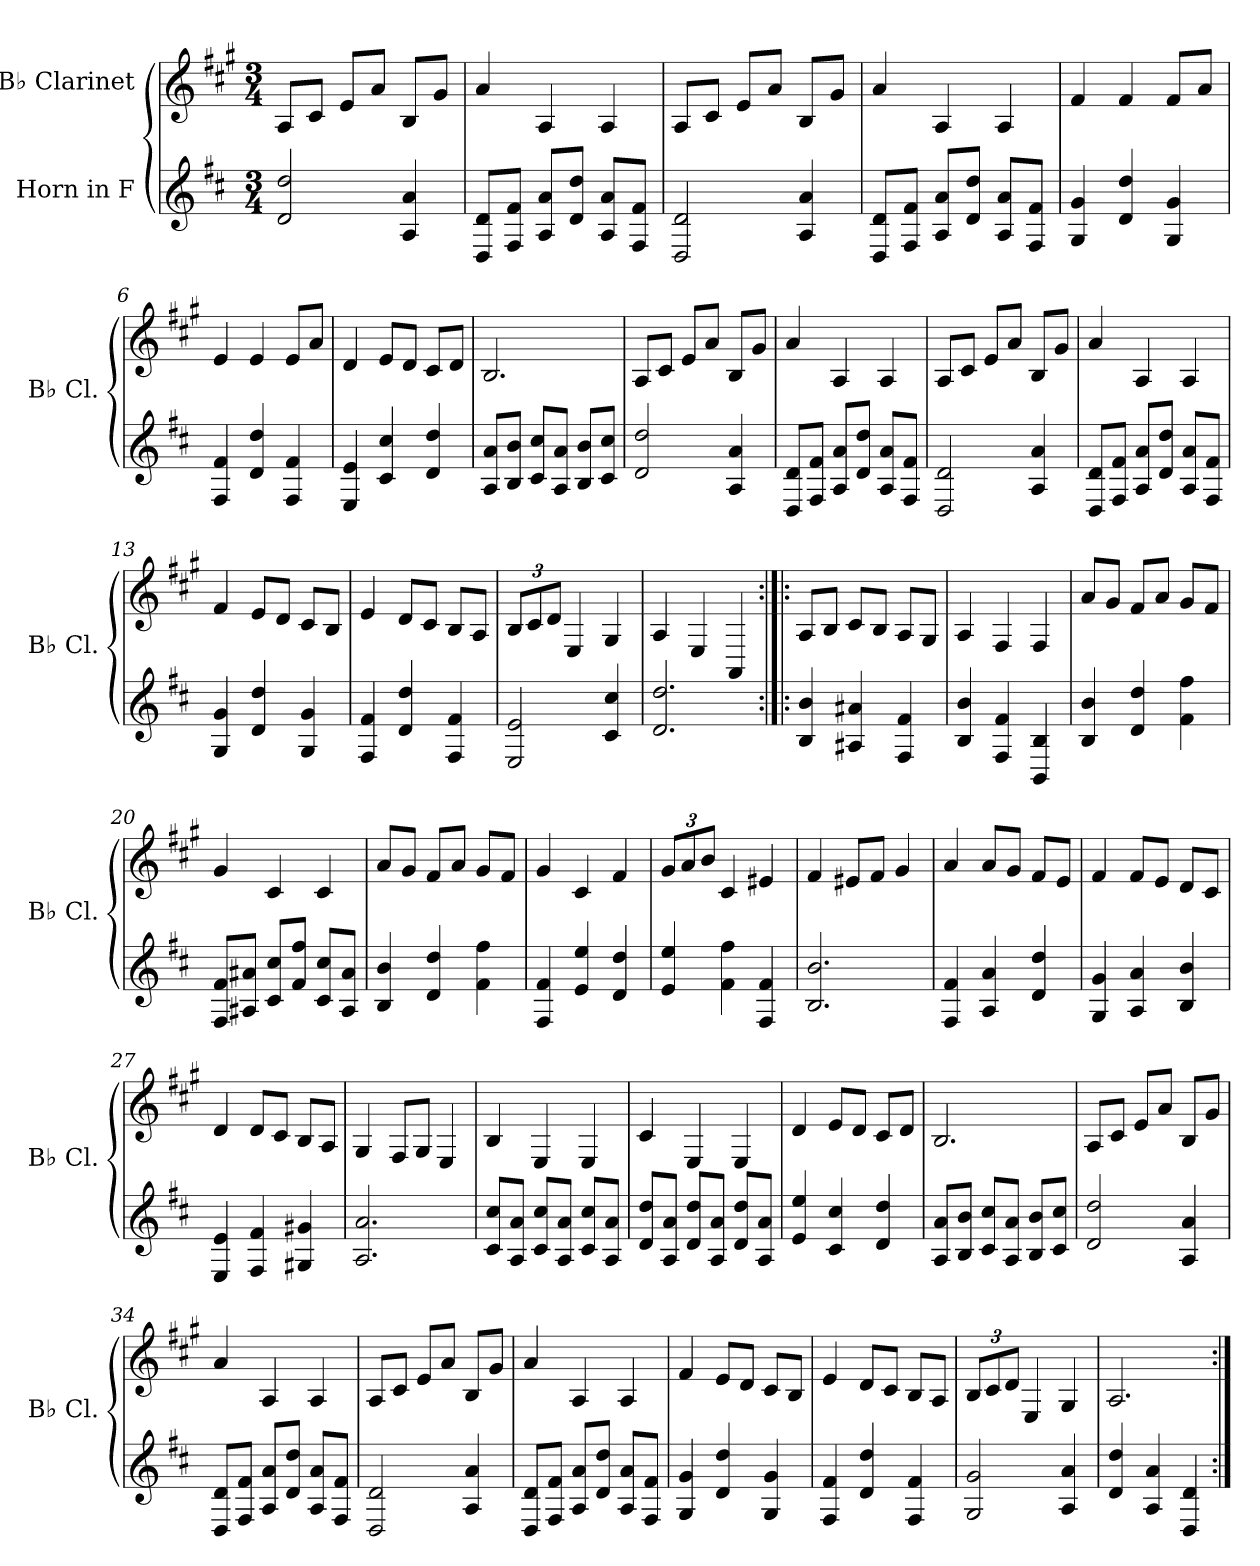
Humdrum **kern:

**kern	**kern
*part2	*part1
*staff2	*staff1
*I"Horn in F	*I"B♭ Clarinet
*	*I'B♭ Cl.
*clefG2	*clefG2
*ITrd4c7	*ITrd1c2
*k[f#]	*k[f#]
*M3/4	*M3/4
=1	=1
2G/ 2g/	8G/L
.	8B/J
.	8d/L
.	8g/J
4D/ 4d/	8A/L
.	8f#/J
=2	=2
8GG/ 8G/L	4g/
8BB/ 8B/J	.
8D/ 8d/L	4G/
8G/ 8g/J	.
8D/ 8d/L	4G/
8BB/ 8B/J	.
=3	=3
2GG/ 2G/	8G/L
.	8B/J
.	8d/L
.	8g/J
4D/ 4d/	8A/L
.	8f#/J
=4	=4
8GG/ 8G/L	4g/
8BB/ 8B/J	.
8D/ 8d/L	4G/
8G/ 8g/J	.
8D/ 8d/L	4G/
8BB/ 8B/J	.
=5	=5
4C/ 4c/	4e/
4G/ 4g/	4e/
4C/ 4c/	8e/L
.	8g/J
=6	=6
4BB/ 4B/	4d/
4G/ 4g/	4d/
4BB/ 4B/	8d/L
.	8g/J
=7	=7
4AA/ 4A/	4c/
4F#/ 4f#/	8d/L
.	8c/J
4G/ 4g/	8B/L
.	8c/J
!!LO:LB:g=z
=8	=8
8D/ 8d/L	2.A/
8E/ 8e/J	.
8F#/ 8f#/L	.
8D/ 8d/J	.
8E/ 8e/L	.
8F#/ 8f#/J	.
=9	=9
2G/ 2g/	8G/L
.	8B/J
.	8d/L
.	8g/J
4D/ 4d/	8A/L
.	8f#/J
=10	=10
8GG/ 8G/L	4g/
8BB/ 8B/J	.
8D/ 8d/L	4G/
8G/ 8g/J	.
8D/ 8d/L	4G/
8BB/ 8B/J	.
=11	=11
2GG/ 2G/	8G/L
.	8B/J
.	8d/L
.	8g/J
4D/ 4d/	8A/L
.	8f#/J
=12	=12
8GG/ 8G/L	4g/
8BB/ 8B/J	.
8D/ 8d/L	4G/
8G/ 8g/J	.
8D/ 8d/L	4G/
8BB/ 8B/J	.
=13	=13
4C/ 4c/	4e/
4G/ 4g/	8d/L
.	8c/J
4C/ 4c/	8B/L
.	8A/J
=14	=14
4BB/ 4B/	4d/
4G/ 4g/	8c/L
.	8B/J
4BB/ 4B/	8A/L
.	8G/J
!!LO:LB:g=z
=15	=15
*	*Xbrackettup
2AA/ 2A/	12A/L
.	12B/
.	12c/J
.	4D/
4F#/ 4f#/	4F#/
=16	=16
2.G/ 2.g/	4G/
.	4D/
.	4GG/
=17:|!|:	=17:|!|:
4E/ 4e/	8G/L
.	8A/J
4D#X/ 4d#X/	8B/L
.	8A/J
4BB/ 4B/	8G/L
.	8F#/J
=18	=18
4E/ 4e/	4G/
4BB/ 4B/	4E/
4EE/ 4E/	4E/
=19	=19
4E/ 4e/	8g/L
.	8f#/J
4G/ 4g/	8e/L
.	8g/J
4B\ 4b\	8f#/L
.	8e/J
=20	=20
8BB/ 8B/L	4f#/
8D#X/ 8d#X/J	.
8F#/ 8f#/L	4B/
8B/ 8b/J	.
8F#/ 8f#/L	4B/
8D#/ 8d#/J	.
=21	=21
4E/ 4e/	8g/L
.	8f#/J
4G/ 4g/	8e/L
.	8g/J
4B\ 4b\	8f#/L
.	8e/J
=22	=22
4BB/ 4B/	4f#/
4A/ 4a/	4B/
4G/ 4g/	4e/
!!LO:LB:g=z
=23	=23
4A/ 4a/	12f#/L
.	12g/
.	12a/J
4B\ 4b\	4B/
4BB/ 4B/	4d#X/
=24	=24
2.E/ 2.e/	4e/
.	8d#X/L
.	8e/J
.	4f#/
=25	=25
4BB/ 4B/	4g/
4D/ 4d/	8g/L
.	8f#/J
4G/ 4g/	8e/L
.	8d/J
=26	=26
4C/ 4c/	4e/
4D/ 4d/	8e/L
.	8d/J
4E/ 4e/	8c/L
.	8B/J
=27	=27
4AA/ 4A/	4c/
4BB/ 4B/	8c/L
.	8B/J
4C#X/ 4c#X/	8A/L
.	8G/J
=28	=28
2.D/ 2.d/	4F#/
.	8E/L
.	8F#/J
.	4D/
=29	=29
8F#/ 8f#/L	4A/
8D/ 8d/J	.
8F#/ 8f#/L	4D/
8D/ 8d/J	.
8F#/ 8f#/L	4D/
8D/ 8d/J	.
!!LO:LB:g=z
=30	=30
8G/ 8g/L	4B/
8D/ 8d/J	.
8G/ 8g/L	4D/
8D/ 8d/J	.
8G/ 8g/L	4D/
8D/ 8d/J	.
=31	=31
4A/ 4a/	4c/
4F#/ 4f#/	8d/L
.	8c/J
4G/ 4g/	8B/L
.	8c/J
=32	=32
8D/ 8d/L	2.A/
8E/ 8e/J	.
8F#/ 8f#/L	.
8D/ 8d/J	.
8E/ 8e/L	.
8F#/ 8f#/J	.
=33	=33
2G/ 2g/	8G/L
.	8B/J
.	8d/L
.	8g/J
4D/ 4d/	8A/L
.	8f#/J
=34	=34
8GG/ 8G/L	4g/
8BB/ 8B/J	.
8D/ 8d/L	4G/
8G/ 8g/J	.
8D/ 8d/L	4G/
8BB/ 8B/J	.
=35	=35
2GG/ 2G/	8G/L
.	8B/J
.	8d/L
.	8g/J
4D/ 4d/	8A/L
.	8f#/J
=36	=36
8GG/ 8G/L	4g/
8BB/ 8B/J	.
8D/ 8d/L	4G/
8G/ 8g/J	.
8D/ 8d/L	4G/
8BB/ 8B/J	.
!!LO:PB:g=z
=37	=37
4C/ 4c/	4e/
4G/ 4g/	8d/L
.	8c/J
4C/ 4c/	8B/L
.	8A/J
=38	=38
4BB/ 4B/	4d/
4G/ 4g/	8c/L
.	8B/J
4BB/ 4B/	8A/L
.	8G/J
=39	=39
2C/ 2c/	12A/L
.	12B/
.	12c/J
.	4D/
4D/ 4d/	4F#/
=40	=40
4G/ 4g/	2.G/
4D/ 4d/	.
4GG/ 4G/	.
=:|!	=:|!
*-	*-
